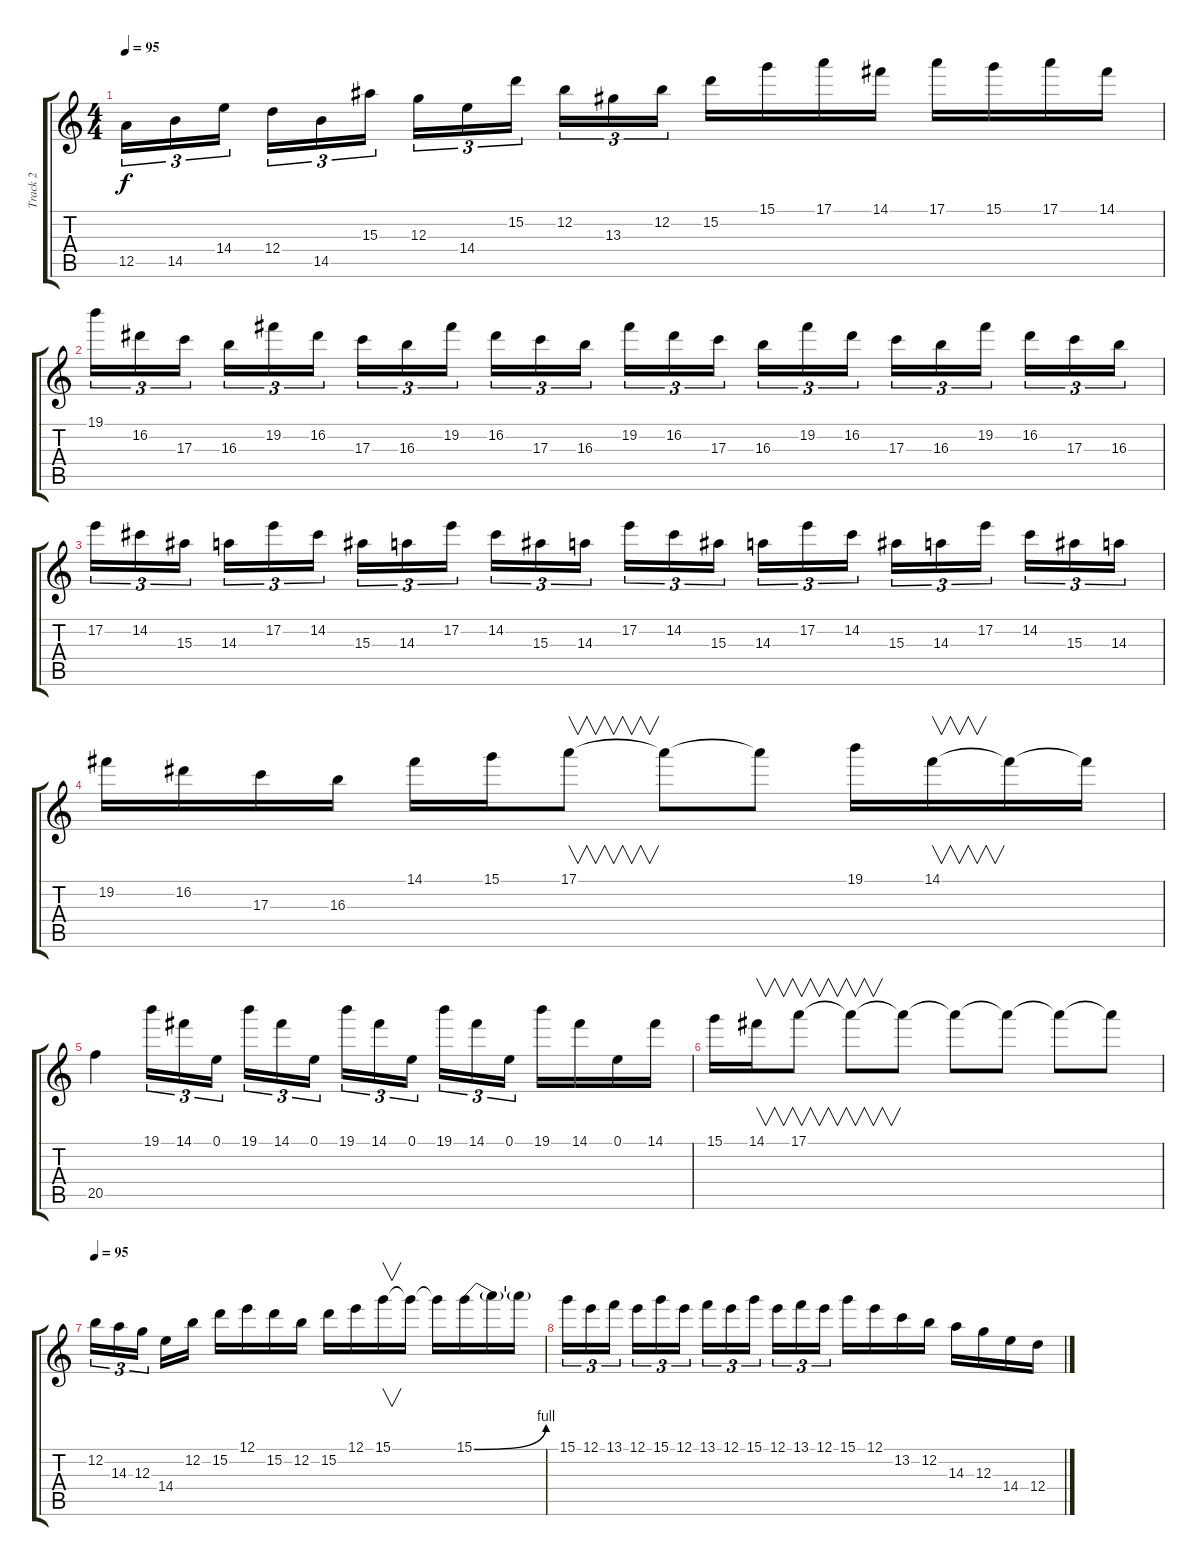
\track ("Track 2" "Track 2") {instrument distortionguitar}
\staff {score tabs}
\tuning (E4 B3 G3 D3 A2 E2) {hide}
\ts (4 4)
\tempo 95
\clef g2
\ks c
12.5.16{tu (3 2) dy f} 14.5.16{tu (3 2)} 14.4.16{tu (3 2)} 12.4.16{tu (3 2)} 14.5.16{tu (3 2)} 15.3.16{tu (3 2)} 12.3.16{tu (3 2)} 14.4.16{tu (3 2)} 15.2.16{tu (3 2)} 12.2.16{tu (3 2)} 13.3.16{tu (3 2)} 12.2.16{tu (3 2)} 15.2.16 15.1.16 17.1.16 14.1.16 17.1.16 15.1.16 17.1.16 14.1.16 |
19.1.16{tu (3 2)} 16.2.16{tu (3 2)} 17.3.16{tu (3 2)} 16.3.16{tu (3 2)} 19.2.16{tu (3 2)} 16.2.16{tu (3 2)} 17.3.16{tu (3 2)} 16.3.16{tu (3 2)} 19.2.16{tu (3 2)} 16.2.16{tu (3 2)} 17.3.16{tu (3 2)} 16.3.16{tu (3 2)} 19.2.16{tu (3 2)} 16.2.16{tu (3 2)} 17.3.16{tu (3 2)} 16.3.16{tu (3 2)} 19.2.16{tu (3 2)} 16.2.16{tu (3 2)} 17.3.16{tu (3 2)} 16.3.16{tu (3 2)} 19.2.16{tu (3 2)} 16.2.16{tu (3 2)} 17.3.16{tu (3 2)} 16.3.16{tu (3 2)} |
17.2.16{tu (3 2)} 14.2.16{tu (3 2)} 15.3.16{tu (3 2)} 14.3.16{tu (3 2)} 17.2.16{tu (3 2)} 14.2.16{tu (3 2)} 15.3.16{tu (3 2)} 14.3.16{tu (3 2)} 17.2.16{tu (3 2)} 14.2.16{tu (3 2)} 15.3.16{tu (3 2)} 14.3.16{tu (3 2)} 17.2.16{tu (3 2)} 14.2.16{tu (3 2)} 15.3.16{tu (3 2)} 14.3.16{tu (3 2)} 17.2.16{tu (3 2)} 14.2.16{tu (3 2)} 15.3.16{tu (3 2)} 14.3.16{tu (3 2)} 17.2.16{tu (3 2)} 14.2.16{tu (3 2)} 15.3.16{tu (3 2)} 14.3.16{tu (3 2)} |
19.2.16 16.2.16 17.3.16 16.3.16 14.1.16 15.1.16 17.1.8{v} 17.1{t}.8 17.1{t}.8 19.1.16 14.1.16{v} 14.1{t}.16 14.1{t}.16 |
20.5.4 19.1.16{tu (3 2)} 14.1.16{tu (3 2)} 0.1.16{tu (3 2)} 19.1.16{tu (3 2)} 14.1.16{tu (3 2)} 0.1.16{tu (3 2)} 19.1.16{tu (3 2)} 14.1.16{tu (3 2)} 0.1.16{tu (3 2)} 19.1.16{tu (3 2)} 14.1.16{tu (3 2)} 0.1.16{tu (3 2)} 19.1.16 14.1.16 0.1.16 14.1.16 |
15.1.16 14.1.16{v} 17.1.8{v} 17.1{t}.8{v} 17.1{t}.8 17.1{t}.8 17.1{t}.8 17.1{t}.8 17.1{t}.8 |
\tempo 95
12.2.16{tu (3 2) volume 16} 14.3.16{tu (3 2)} 12.3.16{tu (3 2)} 14.4.16 12.2.16 15.2.16 12.1.16 15.2.16 12.2.16 15.2.16 12.1.16 15.1.16{v} 15.1{t}.16 15.1{t}.16 15.1{be (bend 0 0 60 4)}.16 15.1{t}.16 15.1{t}.16 |
15.1.16{tu (3 2)} 12.1.16{tu (3 2)} 13.1.16{tu (3 2)} 12.1.16{tu (3 2)} 15.1.16{tu (3 2)} 12.1.16{tu (3 2)} 13.1.16{tu (3 2)} 12.1.16{tu (3 2)} 15.1.16{tu (3 2)} 12.1.16{tu (3 2)} 13.1.16{tu (3 2)} 12.1.16{tu (3 2)} 15.1.16 12.1.16 13.2.16 12.2.16 14.3.16 12.3.16 14.4.16 12.4.16
